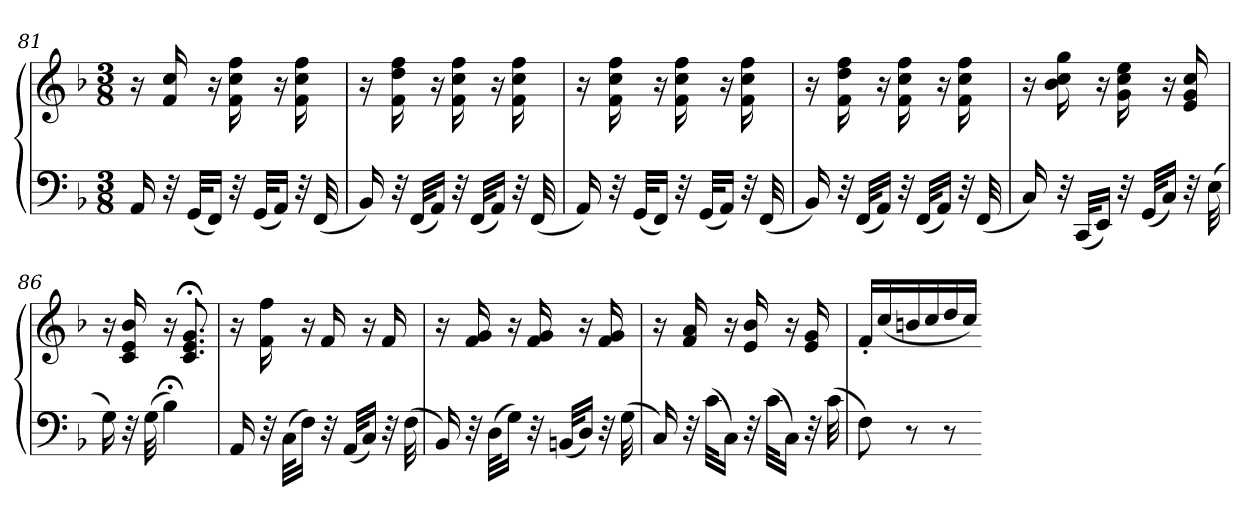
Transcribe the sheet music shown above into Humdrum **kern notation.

**kern	**kern
*part1	*part1
*staff2	*staff1
*clefF4	*clefG2
*k[b-]	*k[b-]
*F:	*F:
*M3/8	*M3/8
=81	=81
16AA	16r
32r	16f 16cc
(32GG/KLL	.
16FF/JJ)	16r
32r	16f 16cc 16ff
(32GG/KLL	.
16AA/JJ)	16r
32r	16f 16cc 16ff
(32FF	.
=82	=82
16BB-)	16r
32r	16f 16dd 16ff
(32FF/KLL	.
16AA/JJ)	16r
32r	16f 16cc 16ff
(32FF/KLL	.
16AA/JJ)	16r
32r	16f 16cc 16ff
(32FF	.
=83	=83
16AA)	16r
32r	16f 16cc 16ff
(32GG/KLL	.
16FF/JJ)	16r
32r	16f 16cc 16ff
(32GG/KLL	.
16AA/JJ)	16r
32r	16f 16cc 16ff
(32FF	.
=84	=84
16BB-)	16r
32r	16f 16dd 16ff
(32FF/KLL	.
16AA/JJ)	16r
32r	16f 16cc 16ff
(32FF/KLL	.
16AA/JJ)	16r
32r	16f 16cc 16ff
(32FF	.
=85	=85
16C)	16r
32r	16b- 16cc 16gg
(32CC/KLL	.
16EE/JJ)	16r
32r	16g 16cc 16ee
(32GG/KLL	.
16C/JJ)	16r
32r	16e 16g 16cc
(32E	.
=86	=86
16G)	16r
32r	16c 16e 16b-
(32G	.
4B-;<)	16r
.	8.c;< 8.e;< 8.g;<
=87	=87
16AA	16r
32r	16f 16ff
(32C\KLL	.
16F\JJ)	16r
32r	16f
(32AA/KLL	.
16C/JJ)	16r
32r	16f
(32F	.
=88	=88
16BB-)	16r
32r	16f 16g
(32D\KLL	.
16G\JJ)	16r
32r	16f 16g
(32BBn/KLL	.
16D/JJ)	16r
32r	16f 16g
(32G	.
=89	=89
16C)	16r
32r	16f 16a
(32c\KLL	.
16C\JJ)	16r
32r	16e 16b-
(32c\KLL	.
16C\JJ)	16r
32r	16e 16g
(32c	.
=90	=90
8F)	16f'LL
.	(16cc
8r	16bn
.	16cc
8r	16dd
.	16ccJJ)
=-	=-
*-	*-
